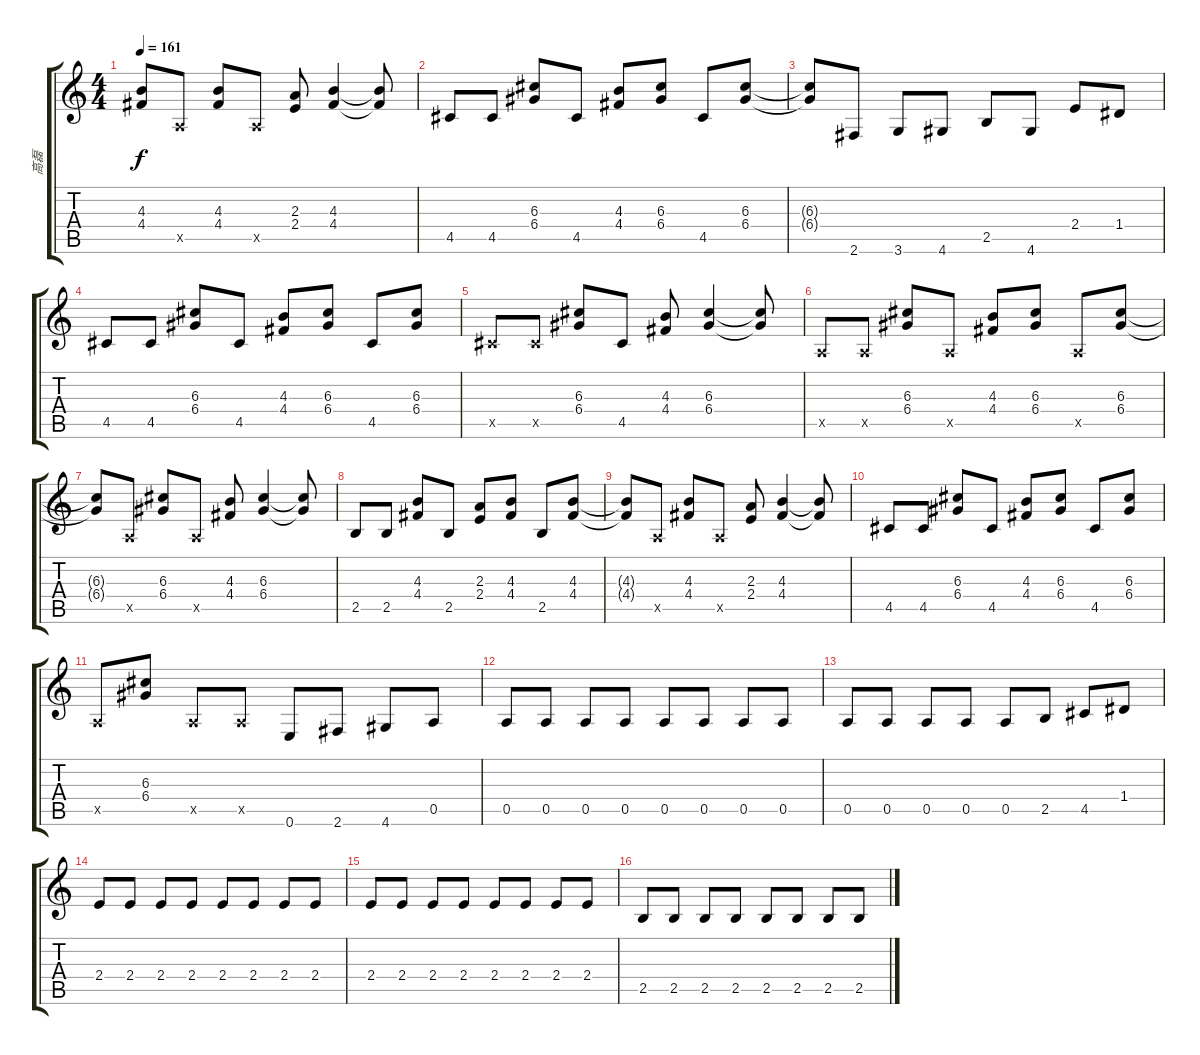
\track ("高磊" "高磊") {instrument distortionguitar}
\staff {score tabs}
\tuning (E4 B3 G3 D3 A2 E2) {hide}
\ts (4 4)
\tempo 161
\clef g2
\ks c
(4.3{t} 4.4{t}).8{dy f} 0.5{x}.8 (4.3 4.4).8 0.5{x}.8 (2.3 2.4).8 (4.3 4.4).4 (4.3{t} 4.4{t}).8 |
4.5.8 4.5.8 (6.3 6.4).8 4.5.8 (4.3 4.4).8 (6.3 6.4).8 4.5.8 (6.3 6.4).8 |
(6.3{t} 6.4{t}).8 2.6.8 3.6.8 4.6.8 2.5.8 4.6.8 2.4.8 1.4.8 |
4.5.8 4.5.8 (6.3 6.4).8 4.5.8 (4.3 4.4).8 (6.3 6.4).8 4.5.8 (6.3 6.4).8 |
4.5{x}.8 4.5{x}.8 (6.3 6.4).8 4.5.8 (4.3 4.4).8 (6.3 6.4).4 (6.3{t} 6.4{t}).8 |
0.5{x}.8 0.5{x}.8 (6.3 6.4).8 0.5{x}.8 (4.3 4.4).8 (6.3 6.4).8 0.5{x}.8 (6.3 6.4).8 |
(6.3{t} 6.4{t}).8 0.5{x}.8 (6.3 6.4).8 0.5{x}.8 (4.3 4.4).8 (6.3 6.4).4 (6.3{t} 6.4{t}).8 |
2.5.8 2.5.8 (4.3 4.4).8 2.5.8 (2.3 2.4).8 (4.3 4.4).8 2.5.8 (4.3 4.4).8 |
(4.3{t} 4.4{t}).8 0.5{x}.8 (4.3 4.4).8 0.5{x}.8 (2.3 2.4).8 (4.3 4.4).4 (4.3{t} 4.4{t}).8 |
4.5.8 4.5.8 (6.3 6.4).8 4.5.8 (4.3 4.4).8 (6.3 6.4).8 4.5.8 (6.3 6.4).8 |
0.5{x}.8 (6.3 6.4).8 0.5{x}.8 0.5{x}.8 0.6.8 2.6.8 4.6.8 0.5.8 |
0.5.8 0.5.8 0.5.8 0.5.8 0.5.8 0.5.8 0.5.8 0.5.8 |
0.5.8 0.5.8 0.5.8 0.5.8 0.5.8 2.5.8 4.5.8 1.4.8 |
2.4.8 2.4.8 2.4.8 2.4.8 2.4.8 2.4.8 2.4.8 2.4.8 |
2.4.8 2.4.8 2.4.8 2.4.8 2.4.8 2.4.8 2.4.8 2.4.8 |
2.5.8 2.5.8 2.5.8 2.5.8 2.5.8 2.5.8 2.5.8 2.5.8
